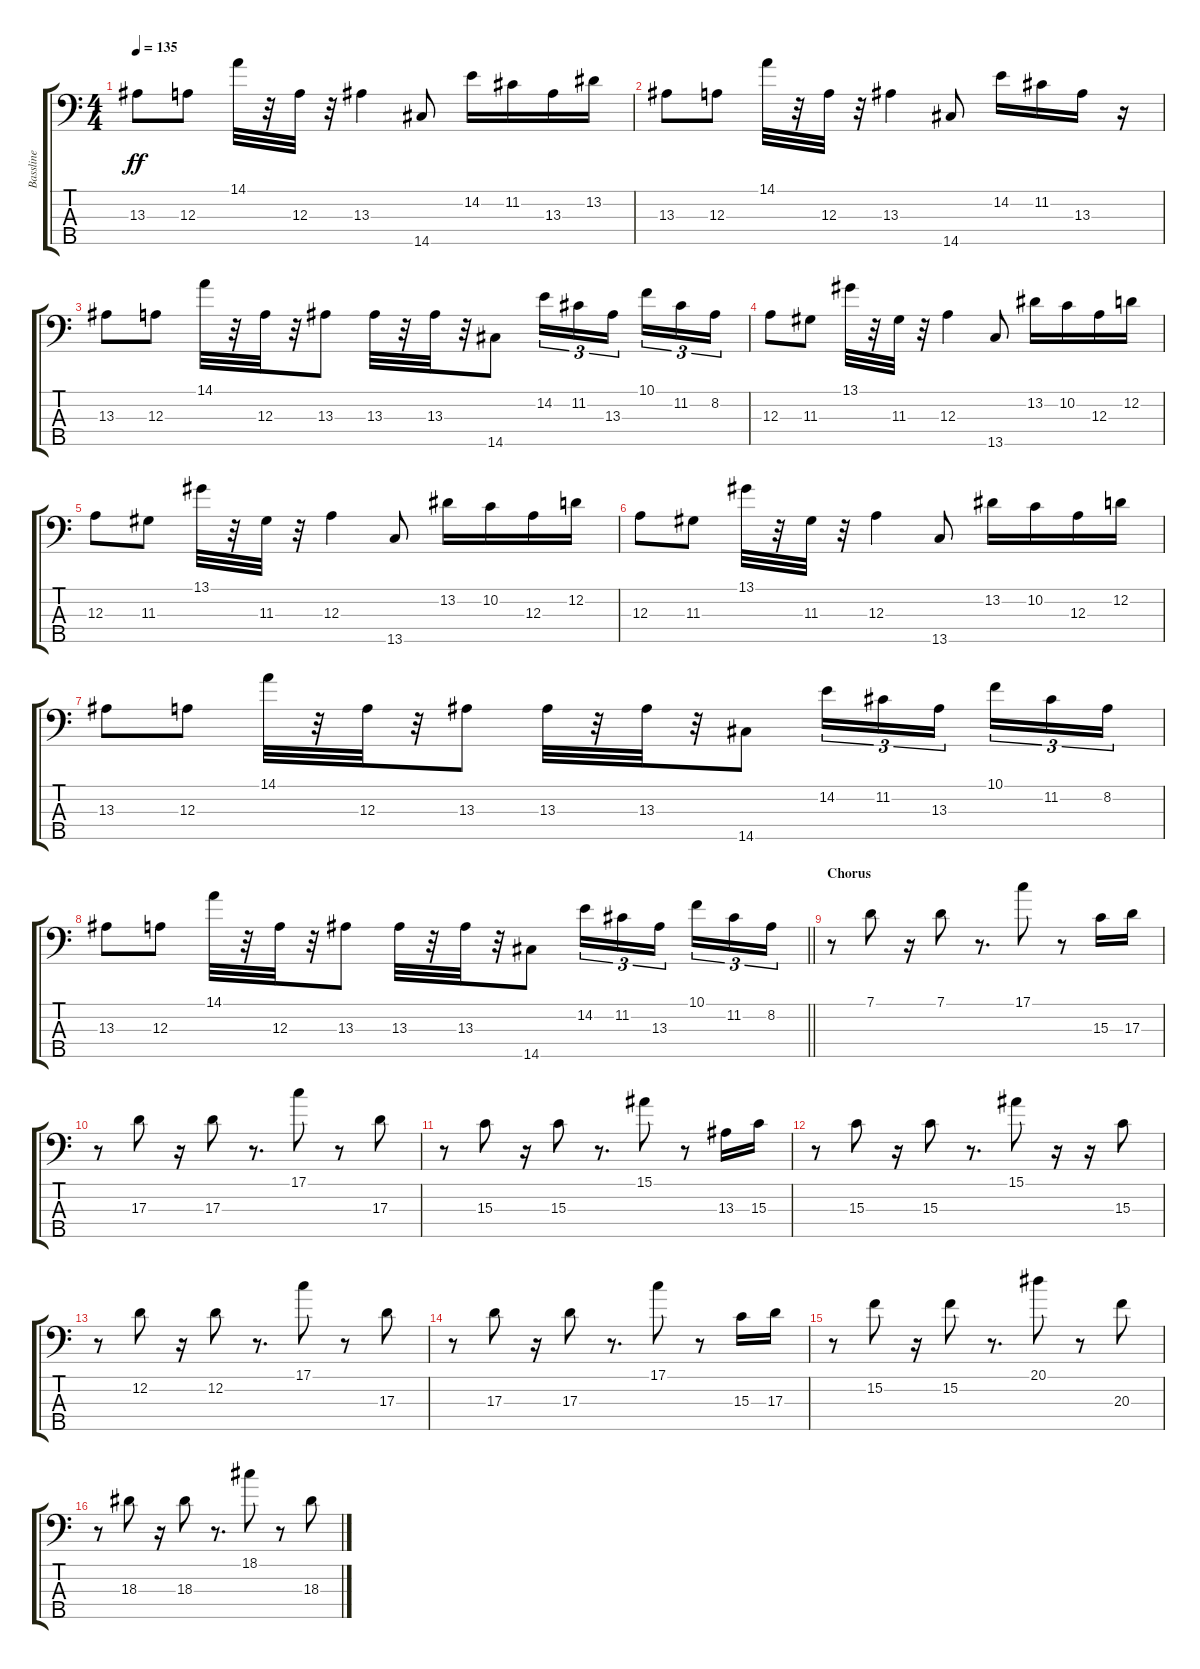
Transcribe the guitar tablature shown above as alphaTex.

\track ("Bassline" "Bassline") {instrument electricbassfinger}
\staff {score tabs}
\tuning (G2 D2 A1 E1 B0) {hide}
\ts (4 4)
\tempo 135
\clef f4
\ks c
13.3.8{dy ff} 12.3.8 14.1.32 r.32 12.3.32 r.32 13.3.4 14.5.8 14.2.16 11.2.16 13.3.16 13.2.16 |
13.3.8 12.3.8 14.1.32 r.32 12.3.32 r.32 13.3.4 14.5.8 14.2.16 11.2.16 13.3.16 r.16 |
13.3.8 12.3.8 14.1.32 r.32 12.3.32 r.32 13.3.8 13.3.32 r.32 13.3.32 r.32 14.5.8 14.2.16{tu (3 2)} 11.2.16{tu (3 2)} 13.3.16{tu (3 2) beam splitsecondary} 10.1.16{tu (3 2)} 11.2.16{tu (3 2)} 8.2.16{tu (3 2)} |
12.3.8 11.3.8 13.1.32 r.32 11.3.32 r.32 12.3.4 13.5.8 13.2.16 10.2.16 12.3.16 12.2.16 |
12.3.8 11.3.8 13.1.32 r.32 11.3.32 r.32 12.3.4 13.5.8 13.2.16 10.2.16 12.3.16 12.2.16 |
12.3.8 11.3.8 13.1.32 r.32 11.3.32 r.32 12.3.4 13.5.8 13.2.16 10.2.16 12.3.16 12.2.16 |
13.3.8 12.3.8 14.1.32 r.32 12.3.32 r.32 13.3.8 13.3.32 r.32 13.3.32 r.32 14.5.8 14.2.16{tu (3 2)} 11.2.16{tu (3 2)} 13.3.16{tu (3 2) beam splitsecondary} 10.1.16{tu (3 2)} 11.2.16{tu (3 2)} 8.2.16{tu (3 2)} |
\barLineRight lightlight
13.3.8 12.3.8 14.1.32 r.32 12.3.32 r.32 13.3.8 13.3.32 r.32 13.3.32 r.32 14.5.8 14.2.16{tu (3 2)} 11.2.16{tu (3 2)} 13.3.16{tu (3 2) beam splitsecondary} 10.1.16{tu (3 2)} 11.2.16{tu (3 2)} 8.2.16{tu (3 2)} |
\section ("" "Chorus")
r.8 7.1.8 r.16 7.1.8 r.8{d} 17.1.8 r.8 15.3.16 17.3.16 |
r.8 17.3.8 r.16 17.3.8 r.8{d} 17.1.8 r.8 17.3.8 |
r.8 15.3.8 r.16 15.3.8 r.8{d} 15.1.8 r.8 13.3.16 15.3.16 |
r.8 15.3.8 r.16 15.3.8 r.8{d} 15.1.8 r.16 r.16 15.3.8 |
r.8 12.2.8 r.16 12.2.8 r.8{d} 17.1.8 r.8 17.3.8 |
r.8 17.3.8 r.16 17.3.8 r.8{d} 17.1.8 r.8 15.3.16 17.3.16 |
r.8 15.2.8 r.16 15.2.8 r.8{d} 20.1.8 r.8 20.3.8 |
r.8 18.3.8 r.16 18.3.8 r.8{d} 18.1.8 r.8 18.3.8
